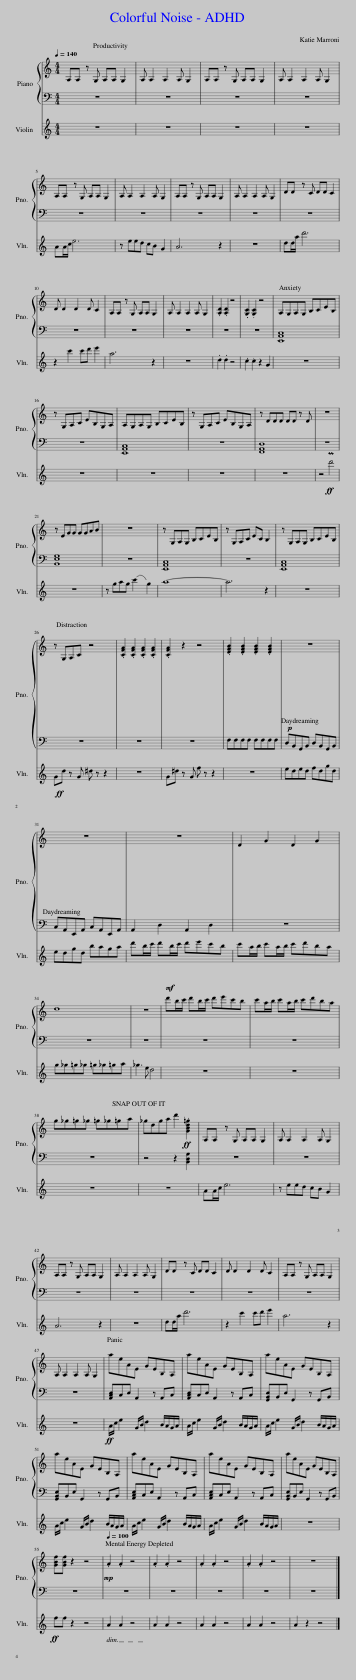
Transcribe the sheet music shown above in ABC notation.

X:1
%%score { 1 | 2 } 3
L:1/8
Q:1/4=140
M:4/4
I:linebreak $
K:C
V:1 treble
V:2 bass
V:3 treble
V:1
 A,A, z G, A,A, G,2 | A, A,2 A,2 A, G,2 | A,A, z G, A,A, G,2 | A, A,2 A,2 A, G,2 |$ A,A, z G, A,A, G,2 | %5
 A, A,2 A,2 A, G,2 | A,A, z G, A,A, G,2 | A, A,2 A,2 A, G,2 | DD z C DD C2 |$ D D2 D2 D C2 | %10
 A,A, z G, A,A, G,2 | A, A,2 A,2 A, G,2 | .[A,D]2 .[A,D]2 z4 | .[G,C]2 .[G,C]2 z4 | A,G,A,G, B,CEB, |$ %15
 z G,A,C EB,G,A, | A,G,A,G, B,CEB, | z G,A,C EB,G,A, | z DDD DD z D | z8 |$ %20
 z EGG GGAB | z8 | z G,A,G, B,CEB, | z G,A,C EC B,2 | z G,A,G, B,CEB, |$ %25
 z G,A,C z4 | .[CFA]2 .[CFA]2 .[CFA]2 .[CFA]2 | .[CFA]2 z2 z4 | .[EGB]2 .[EGB]2 .[EGB]2 .[EGB]2 | z8 |$ %30
 z8 | z8 | D2 G2 D2 G2 |$ d8 | z8 | %35
!mf! d'b/c'/ d'b/c'/ d'e'c'b | c'a/b/ c'a/b/ c'd'ba |$ g_g=g_g =g_g=ga | _gdga d'2!ff! .[GBd=g]2 | A,A, z G, A,A, G,2 | %40
 A, A,2 A,2 A, G,2 |$ A,A, z G, A,A, G,2 | A, A,2 A,2 A, G,2 | DD z C DD C2 | D D2 D2 D C2 | %45
 A,A, z G, A,A, G,2 |$ A, A,2 A,2 A, G,2 | aeAE GEB,A, | aeAE GEB,A, | aeAE GEB,A, |$ %50
 aeAE GEB,A, | aeAE GEB,A, | aeAE GEB,A, | aeAE GEB,A, |$ [GBf][GBf] z2 z4 | %55
[Q:1/4=100]!mp! .A2 .A2 z4 | .A2 .A2 z4 | .A2 .A2 z4 | .A2 .A2 z4 | z8 |] %60
V:2
 z8 | z8 | z8 | z8 |$ z8 | %5
 z8 | z8 | z8 | z8 |$ z8 | %10
 z8 | z8 | z8 | z8 | [E,,A,,C,]8 |$ %15
 z8 | [E,,A,,C,]8 | z8 | [F,,A,,D,]8 | z8 |$ %20
 [B,,E,G,]8 | z8 | [E,,A,,C,]8 | z8 | [E,,A,,C,]8 |$ %25
 z8 | z8 | z8 | F,F,F,F, F,F,F,F, |!p! D,B,,G,,B,, D,B,,G,,B,, |$ %30
 C,A,,E,,A,, C,A,,E,,A,, | A,,2 D,2 A,,2 D,2 | z8 |$ z8 | z8 | %35
 z8 | z8 |$ z8 | z4 z2 [B,,D,G,]2 | z8 | %40
 z8 |$ z8 | z8 | z8 | z8 | %45
 z8 |$ z8 | [A,,C,E,]C,E, A,,2 z A,,C, | [A,,C,E,]C,E, A,,2 z A,,C, | [G,,B,,E,]B,,E, G,,2 z G,,B,, |$ %50
 [G,,B,,E,]B,,E, G,,2 z G,,B,, | [A,,C,E,]C,E, A,,2 z A,,C, | [A,,C,E,]C,E, A,,2 z A,,C, | [G,,B,,E,]B,,E, G,,2 z G,,B,, |$ z8 | %55
 z8 | z8 | z8 | z8 | z8 |] %60
V:3
 z8 | z8 | z8 | z8 |$ AA/c/ e6 | %5
 z eed cB G2 | A6 z2 | z8 | dd/a/ d'6 |$ z2 c'2 c'd' e'2 | %10
 a6 z2 | z8 | .d2 .d2 z4 | .c2 .c2 z2 G2 | z8 |$ %15
 z8 | z8 | z8 | z8 | z4!ff! Pd'4 |$ %20
 z8 | z gag c'2 g2 | a8- | a6 z2 | z8 |$ %25
 G!ff!d z G ^d z z2 | z8 | G^d z G f z z2 | z8 | eded fdgd |$ %30
 edgd baga | d'b/c'/ d'b/c'/ d'e'c'b | c'a/b/ c'a/b/ c'd'ba |$ g_g=g_g =g_g=ga | _g3 e d4 | %35
 z8 | z8 |$ z8 | z8 | AA/c/ e6 | %40
 z eed cB G2 |$ A6 z2 | z8 | dd/a/ d'6 | z2 c'2 c'd' e'2 | %45
 a6 z2 |$ z8 |!ff! A/c/ e2 G/B/ d2 B/A/G/A/ | A/c/ e2 G/B/ d2 B/A/G/A/ | A/c/ e2 G/B/ d2 B/A/G/A/ |$ %50
 A/c/ e2 G/B/ d2 B/A/G/A/ | A/c/ e2 G/B/ d2 B/A/G/A/ | A/c/ e2 G/B/ d2 B/A/G/A/ | z8 |$!ff! ff z2 z4 | %55
 A2 A2 z4 | A2 A2 z4 | A2 A2 z4 | A2 A2 z4 | A2 z2 z4 |] %60
